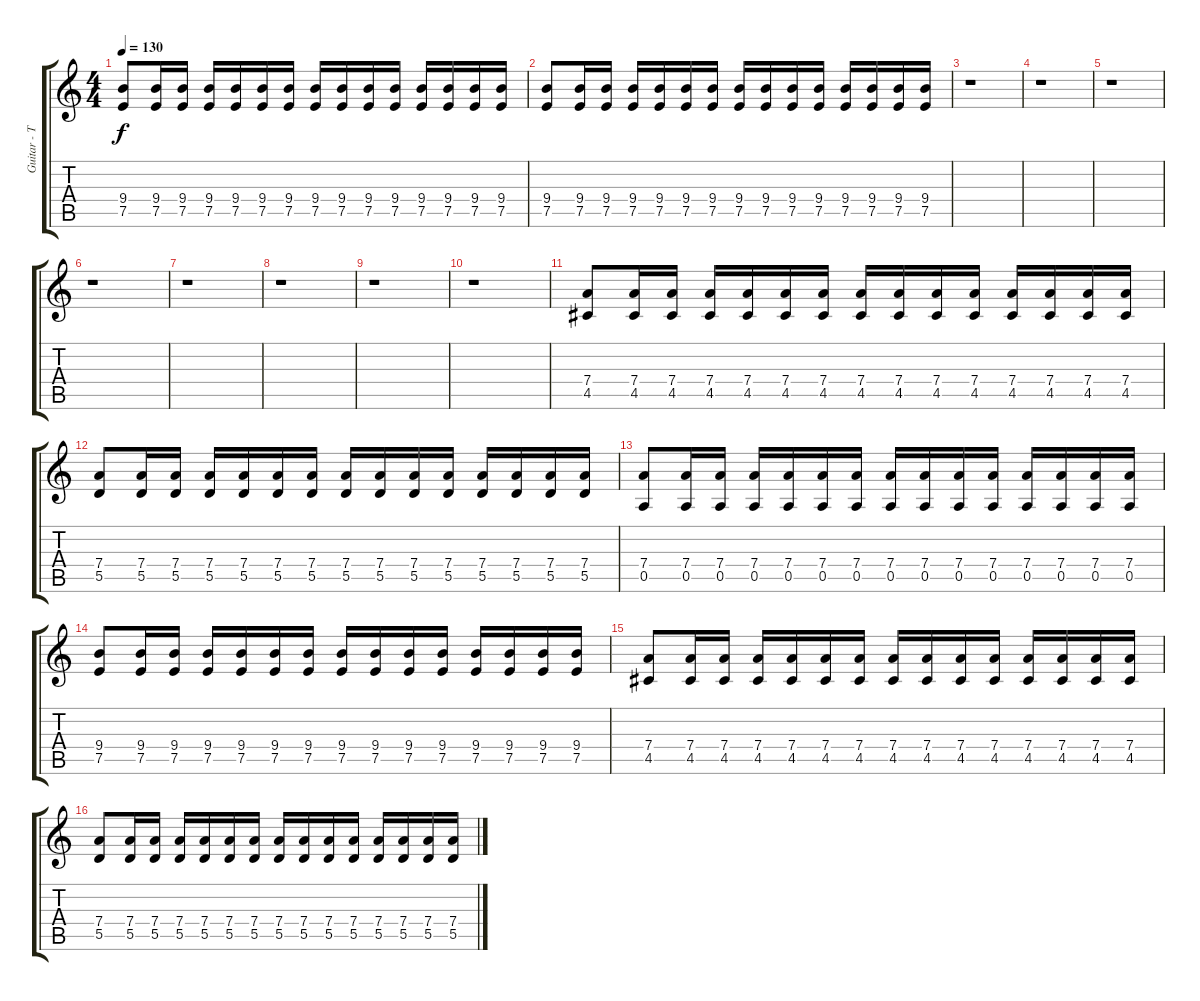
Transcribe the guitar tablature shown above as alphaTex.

\track ("Guitar - Tom Mattew Delonge" "Guitar - T") {instrument overdrivenguitar}
\staff {score tabs}
\tuning (E4 B3 G3 D3 A2 E2) {hide}
\ts (4 4)
\tempo 130
\clef g2
\ks c
(9.4 7.5).8{dy f} (9.4 7.5).16 (9.4 7.5).16 (9.4 7.5).16 (9.4 7.5).16 (9.4 7.5).16 (9.4 7.5).16 (9.4 7.5).16 (9.4 7.5).16 (9.4 7.5).16 (9.4 7.5).16 (9.4 7.5).16 (9.4 7.5).16 (9.4 7.5).16 (9.4 7.5).16 |
(9.4 7.5).8 (9.4 7.5).16 (9.4 7.5).16 (9.4 7.5).16 (9.4 7.5).16 (9.4 7.5).16 (9.4 7.5).16 (9.4 7.5).16 (9.4 7.5).16 (9.4 7.5).16 (9.4 7.5).16 (9.4 7.5).16 (9.4 7.5).16 (9.4 7.5).16 (9.4 7.5).16 |
r.1 |
r.1 |
r.1 |
r.1 |
r.1 |
r.1 |
r.1 |
r.1 |
(7.4 4.5).8 (7.4 4.5).16 (7.4 4.5).16 (7.4 4.5).16 (7.4 4.5).16 (7.4 4.5).16 (7.4 4.5).16 (7.4 4.5).16 (7.4 4.5).16 (7.4 4.5).16 (7.4 4.5).16 (7.4 4.5).16 (7.4 4.5).16 (7.4 4.5).16 (7.4 4.5).16 |
(7.4 5.5).8 (7.4 5.5).16 (7.4 5.5).16 (7.4 5.5).16 (7.4 5.5).16 (7.4 5.5).16 (7.4 5.5).16 (7.4 5.5).16 (7.4 5.5).16 (7.4 5.5).16 (7.4 5.5).16 (7.4 5.5).16 (7.4 5.5).16 (7.4 5.5).16 (7.4 5.5).16 |
(7.4 0.5).8 (7.4 0.5).16 (7.4 0.5).16 (7.4 0.5).16 (7.4 0.5).16 (7.4 0.5).16 (7.4 0.5).16 (7.4 0.5).16 (7.4 0.5).16 (7.4 0.5).16 (7.4 0.5).16 (7.4 0.5).16 (7.4 0.5).16 (7.4 0.5).16 (7.4 0.5).16 |
(9.4 7.5).8 (9.4 7.5).16 (9.4 7.5).16 (9.4 7.5).16 (9.4 7.5).16 (9.4 7.5).16 (9.4 7.5).16 (9.4 7.5).16 (9.4 7.5).16 (9.4 7.5).16 (9.4 7.5).16 (9.4 7.5).16 (9.4 7.5).16 (9.4 7.5).16 (9.4 7.5).16 |
(7.4 4.5).8 (7.4 4.5).16 (7.4 4.5).16 (7.4 4.5).16 (7.4 4.5).16 (7.4 4.5).16 (7.4 4.5).16 (7.4 4.5).16 (7.4 4.5).16 (7.4 4.5).16 (7.4 4.5).16 (7.4 4.5).16 (7.4 4.5).16 (7.4 4.5).16 (7.4 4.5).16 |
(7.4 5.5).8 (7.4 5.5).16 (7.4 5.5).16 (7.4 5.5).16 (7.4 5.5).16 (7.4 5.5).16 (7.4 5.5).16 (7.4 5.5).16 (7.4 5.5).16 (7.4 5.5).16 (7.4 5.5).16 (7.4 5.5).16 (7.4 5.5).16 (7.4 5.5).16 (7.4 5.5).16
